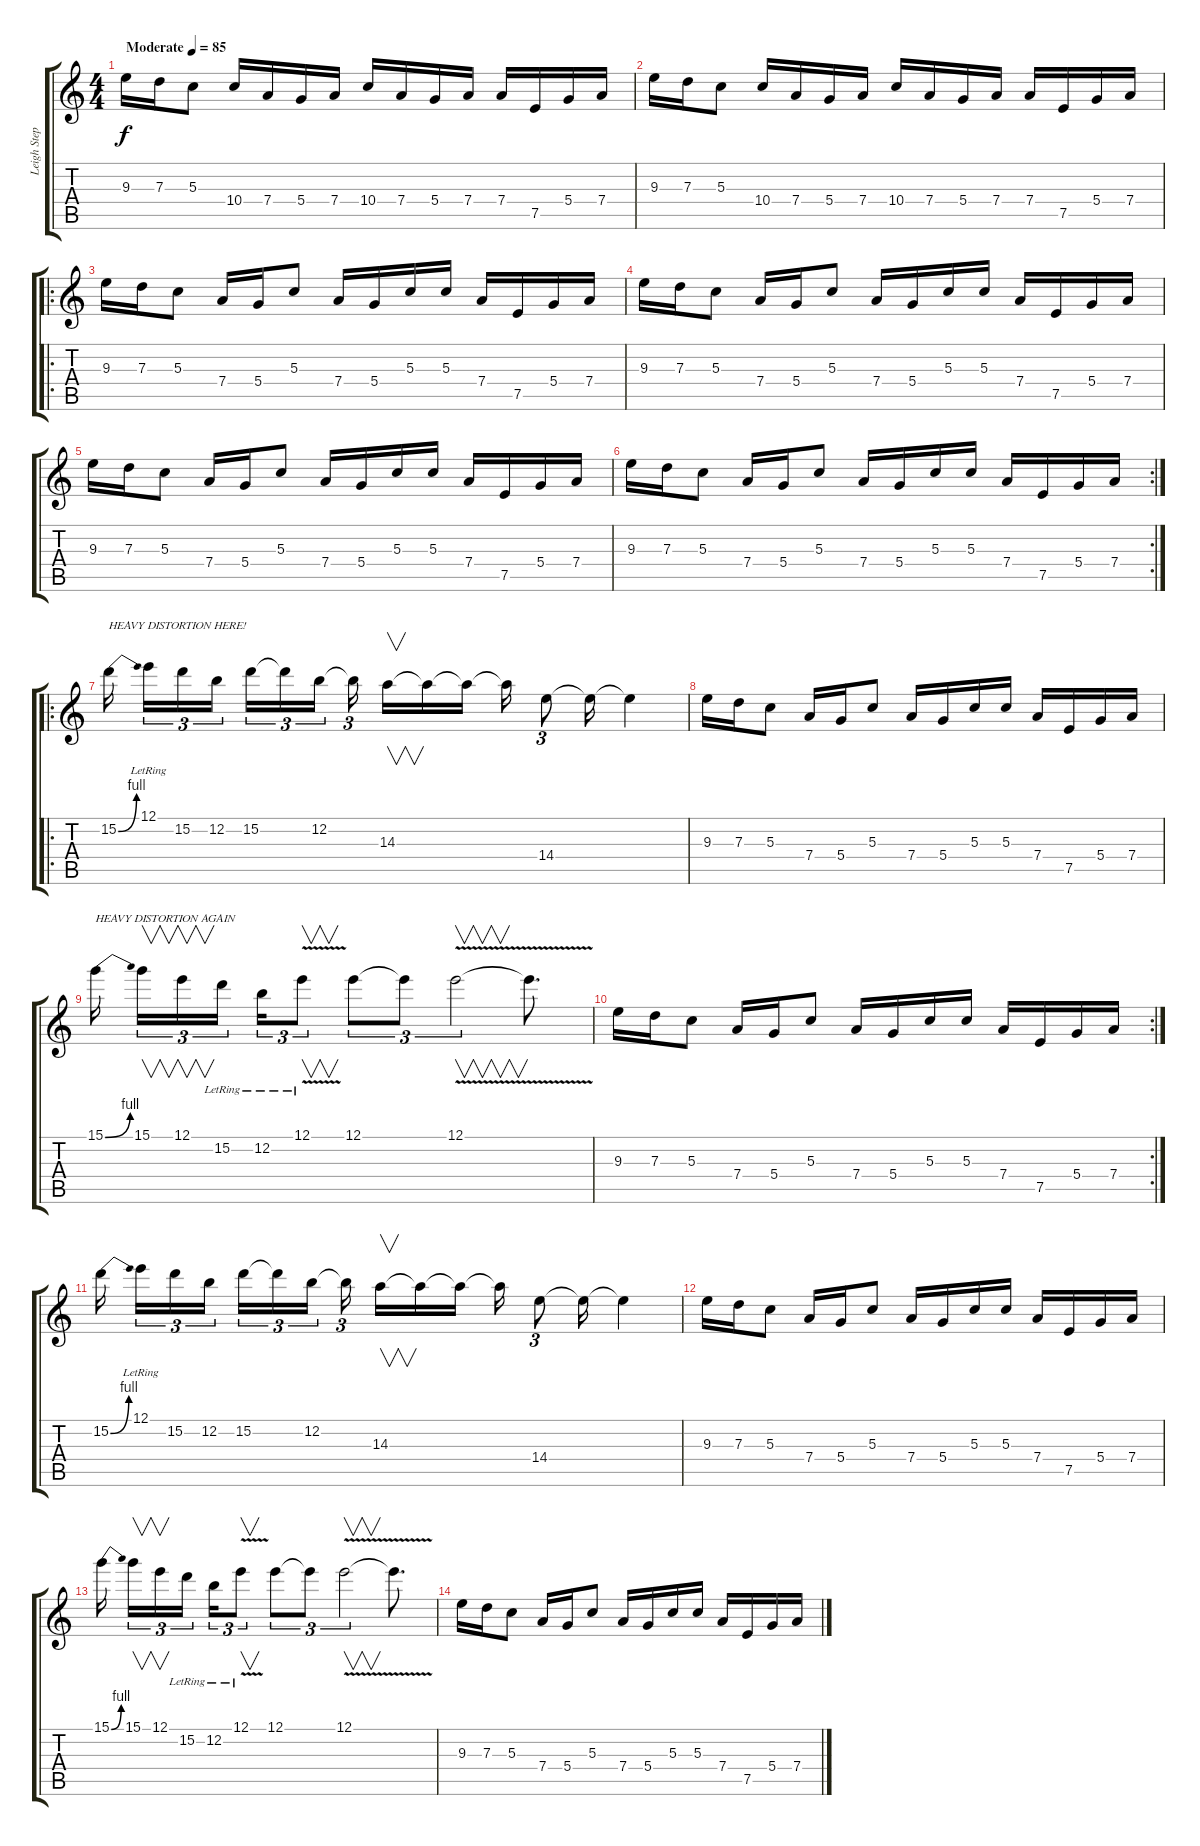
\track ("Leigh Stephens - Guitar" "Leigh Step") {instrument overdrivenguitar}
\staff {score tabs}
\tuning (E4 B3 G3 D3 A2 E2) {hide}
\ts (4 4)
\tempo (85 "Moderate")
\clef g2
\ks c
9.3.16{dy f instrument overdrivenguitar} 7.3.16 5.3.8 10.4.16 7.4.16 5.4.16 7.4.16 10.4.16 7.4.16 5.4.16 7.4.16 7.4.16 7.5.16 5.4.16 7.4.16 |
9.3.16 7.3.16 5.3.8 10.4.16 7.4.16 5.4.16 7.4.16 10.4.16 7.4.16 5.4.16 7.4.16 7.4.16 7.5.16 5.4.16 7.4.16 |
\ro
9.3.16 7.3.16 5.3.8 7.4.16 5.4.16 5.3.8 7.4.16 5.4.16 5.3.16 5.3.16 7.4.16 7.5.16 5.4.16 7.4.16 |
9.3.16 7.3.16 5.3.8 7.4.16 5.4.16 5.3.8 7.4.16 5.4.16 5.3.16 5.3.16 7.4.16 7.5.16 5.4.16 7.4.16 |
9.3.16 7.3.16 5.3.8 7.4.16 5.4.16 5.3.8 7.4.16 5.4.16 5.3.16 5.3.16 7.4.16 7.5.16 5.4.16 7.4.16 |
\rc 2
9.3.16 7.3.16 5.3.8 7.4.16 5.4.16 5.3.8 7.4.16 5.4.16 5.3.16 5.3.16 7.4.16 7.5.16 5.4.16 7.4.16 |
\ro
15.2{be (bend 0 0 60 4)}.16{txt "HEAVY DISTORTION HERE!" beam splitsecondary} 12.1{lr}.16{tu (3 2)} 15.2.16{tu (3 2)} 12.2.16{tu (3 2) beam splitsecondary} 15.2.16{tu (3 2)} 15.2{t}.16{tu (3 2)} 12.2.16{tu (3 2) beam splitsecondary} 12.2{t}.16{tu (3 2) beam splitsecondary} 14.3.16{v} 14.3{t}.16 14.3{t}.16 14.3{t}.16 14.4.8{tu (3 2)} 14.4{t}.16 14.4{t}.4 |
9.3.16 7.3.16 5.3.8 7.4.16 5.4.16 5.3.8 7.4.16 5.4.16 5.3.16 5.3.16 7.4.16 7.5.16 5.4.16 7.4.16 |
15.1{be (bend 0 0 60 4)}.16{txt "HEAVY DISTORTION AGAIN" beam splitsecondary} 15.1.16{v tu (3 2)} 12.1.16{v tu (3 2)} 15.2{lr}.16{tu (3 2) beam splitsecondary} 12.2{lr}.16{tu (3 2)} 12.1{v lr}.8{v tu (3 2)} 12.1.8{tu (3 2)} 12.1{t}.8{tu (3 2)} 12.1{v}.2{v tu (3 2)} 12.1{t}.8{d} |
\rc 2
9.3.16 7.3.16 5.3.8 7.4.16 5.4.16 5.3.8 7.4.16 5.4.16 5.3.16 5.3.16 7.4.16 7.5.16 5.4.16 7.4.16 |
15.2{be (bend 0 0 60 4)}.16{volume 0 beam splitsecondary} 12.1{lr}.16{tu (3 2)} 15.2.16{tu (3 2)} 12.2.16{tu (3 2) beam splitsecondary} 15.2.16{tu (3 2)} 15.2{t}.16{tu (3 2)} 12.2.16{tu (3 2) beam splitsecondary} 12.2{t}.16{tu (3 2) beam splitsecondary} 14.3.16{v} 14.3{t}.16 14.3{t}.16 14.3{t}.16 14.4.8{tu (3 2)} 14.4{t}.16 14.4{t}.4 |
9.3.16 7.3.16 5.3.8 7.4.16 5.4.16 5.3.8 7.4.16 5.4.16 5.3.16 5.3.16 7.4.16 7.5.16 5.4.16 7.4.16 |
15.1{be (bend 0 0 60 4)}.16{beam splitsecondary} 15.1.16{v tu (3 2)} 12.1.16{v tu (3 2)} 15.2{lr}.16{tu (3 2) beam splitsecondary} 12.2{lr}.16{tu (3 2)} 12.1{v lr}.8{v tu (3 2)} 12.1.8{tu (3 2)} 12.1{t}.8{tu (3 2)} 12.1{v}.2{v tu (3 2)} 12.1{t}.8{d} |
9.3.16 7.3.16 5.3.8 7.4.16 5.4.16 5.3.8 7.4.16 5.4.16 5.3.16 5.3.16 7.4.16 7.5.16 5.4.16 7.4.16
